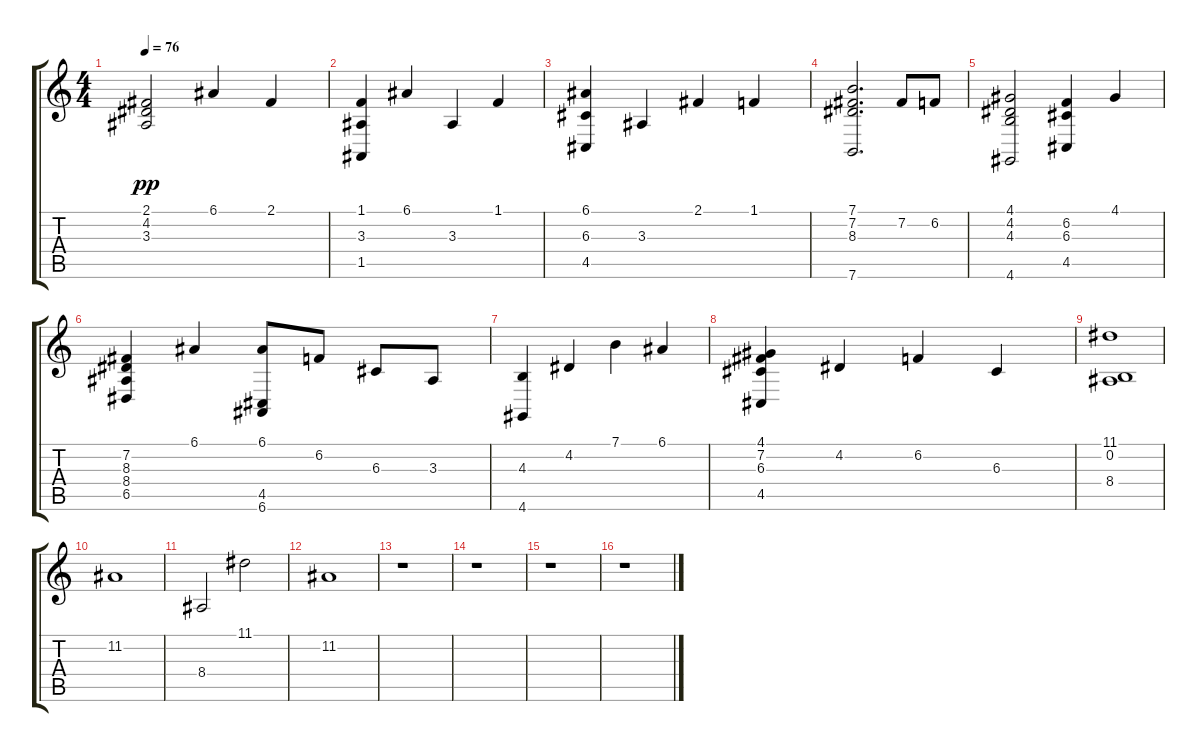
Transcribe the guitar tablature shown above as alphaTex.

\track "" {instrument pad8sweep}
\staff {score tabs}
\tuning (E4 B3 G3 D3 A2 E2) {hide}
\ts (4 4)
\tempo 76
\clef g2
\ks c
(2.1 4.2 3.3).2{dy pp} 6.1.4 2.1.4 |
(1.1 3.3 1.5).4 6.1.4 3.3.4 1.1.4 |
(6.1 6.3 4.5).4 3.3.4 2.1.4 1.1.4 |
(7.1 7.2 8.3 7.6).2{d} 7.2.8 6.2.8 |
(4.1 4.2 4.3 4.6).2 (6.2 6.3 4.5).4 4.1.4 |
(7.2 8.3 8.4 6.5).4 6.1.4 (6.1 4.5 6.6).8 6.2.8 6.3.8 3.3.8 |
(4.3 4.6).4 4.2.4 7.1.4 6.1.4 |
(4.1 7.2 6.3 4.5).4 4.2.4 6.2.4 6.3.4 |
(11.1 0.2 8.4).1 |
11.2.1 |
8.4.2 11.1.2 |
11.2.1 |
r.1 |
r.1 |
r.1 |
r.1
